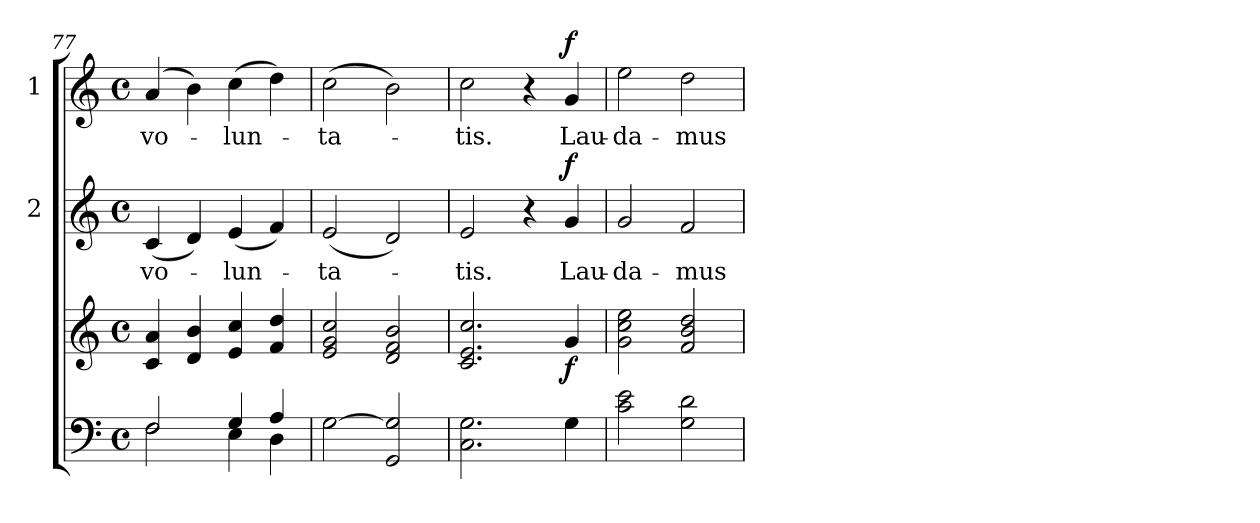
**kern	**kern	**dynam	**kern	**text	**dynam	**kern	**text	**dynam
*part3	*part3	*part3	*part2	*part2	*part2	*part1	*part1	*part1
*staff4	*staff3	*staff3/4	*staff2	*staff2	*staff2	*staff1	*staff1	*staff1
*	*	*	*I"2	*	*	*I"1	*	*
!!LO:PB:g=z
*clefF4	*clefG2	*	*clefG2	*	*	*clefG2	*	*
*k[]	*k[]	*	*k[]	*	*	*k[]	*	*
*C:	*C:	*	*C:	*	*	*C:	*	*
*M4/4	*M4/4	*	*M4/4	*	*	*M4/4	*	*
*met(c)	*met(c)	*	*met(c)	*	*	*met(c)	*	*
=77	=77	=77	=77	=77	=77	=77	=77	=77
*^	*	*	*	*	*	*	*	*
!	!	!	!	!	!LO:LY:b	!	!	!LO:LY:b	!
2F/	2F\	4c/ 4a/	.	(<4c/	vo-	.	(4a/	vo-	.
.	.	4d/ 4b/	.	4d/)	.	.	4b\)	.	.
!	!	!	!	!	!LO:LY:b	!	!	!LO:LY:b	!
4G/	4E\	4e/ 4cc/	.	(<4e/	-lun-	.	(>4cc\	-lun-	.
4A/	4D\	4f/ 4dd/	.	4f/)	.	.	4dd\)	.	.
=78	=78	=78	=78	=78	=78	=78	=78	=78	=78
!	!	!	!	!	!LO:LY:b	!	!	!LO:LY:b	!
*v	*v	*	*	*	*	*	*	*	*
[2G\	2e/ 2g/ 2cc/	.	(<2e/	-ta-	.	(>2cc\	-ta-	.
2GG/ 2G/]	2d/ 2f/ 2b/	.	2d/)	.	.	2b\)	.	.
=79	=79	=79	=79	=79	=79	=79	=79	=79
!	!	!	!	!LO:LY:b	!	!	!LO:LY:b	!
2.C\ 2.G\	2.c/ 2.e/ 2.cc/	.	2e/	-tis.	.	2cc\	-tis.	.
.	.	.	4r	.	.	4r	.	.
!	!	!LO:DY:b	!	!LO:LY:b	!LO:DY:a	!	!LO:LY:b	!LO:DY:a
4G\	4g/	f	4g/	Lau-	f	4g/	Lau-	f
=80	=80	=80	=80	=80	=80	=80	=80	=80
!	!	!	!	!LO:LY:b	!	!	!LO:LY:b	!
2c\ 2e\	2g\ 2cc\ 2ee\	.	2g/	-da-	.	2ee\	-da-	.
!	!	!	!	!LO:LY:b	!	!	!LO:LY:b	!
2G\ 2d\	2f/ 2b/ 2dd/	.	2f/	-mus	.	2dd\	-mus	.
=	=	=	=	=	=	=	=	=
*-	*-	*-	*-	*-	*-	*-	*-	*-
